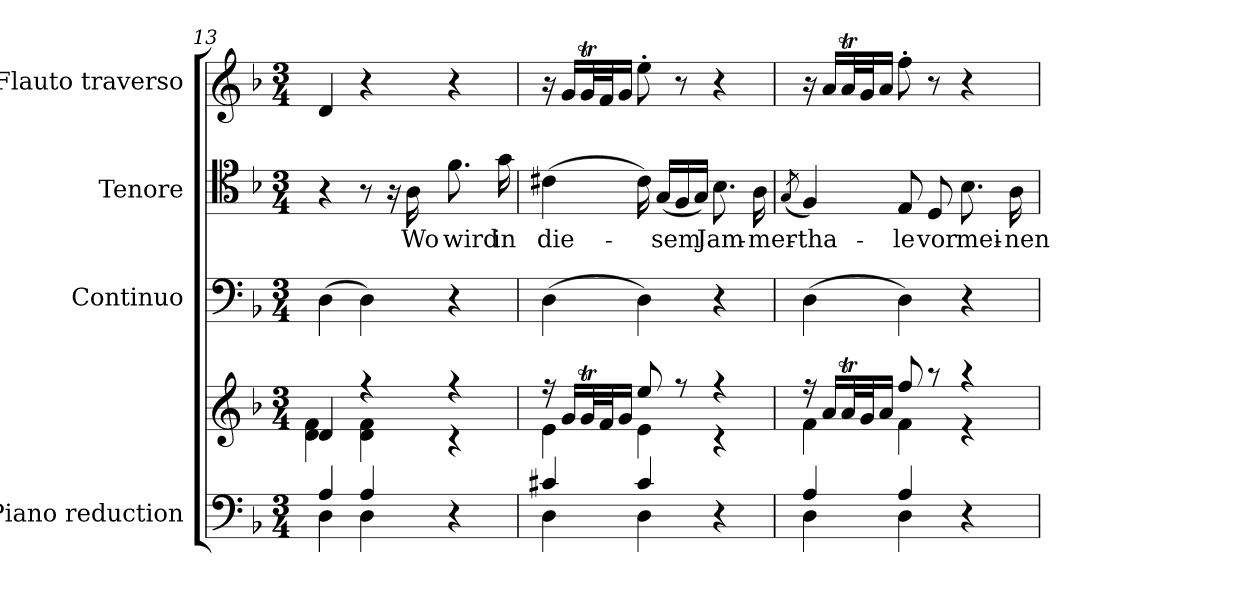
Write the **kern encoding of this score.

**kern	**kern	**kern	**kern	**text	**kern
*part4	*part4	*part3	*part2	*part2	*part1
*staff5	*staff4	*staff3	*staff2	*staff2	*staff1
*I"Piano reduction	*	*I"Continuo	*I"Tenore	*	*I"Flauto traverso
*I'Pno	*	*	*	*	*I'Fl
!!LO:PB:g=z
*clefF4	*clefG2	*clefF4	*clefC4	*	*clefG2
*k[b-]	*k[b-]	*k[b-]	*k[b-]	*	*k[b-]
*M3/4	*M3/4	*M3/4	*M3/4	*	*M3/4
=13	=13	=13	=13	=13	=13
*^	*^	*	*	*	*
4A/	4D\	4d/	4d\ 4f\	(>4D\	4r	.	4d/
4A/	4D\	4r	4d\ 4f\	4D\)	8r	.	4r
.	.	.	.	.	16r	.	.
!	!	!	!	!	!	!LO:LY:b	!
.	.	.	.	.	16A\	Wo	.
!	!	!	!	!	!	!LO:LY:b	!
4r	4ryy	4r	4r	4r	8.f\	wird	4r
!	!	!	!	!	!	!LO:LY:b	!
.	.	.	.	.	16g\	in	.
=14	=14	=14	=14	=14	=14	=14	=14
!	!	!	!	!	!	!LO:LY:b	!
4c#X/	4D\	16r	4e\	(>4D\	(>4c#X\	die-	16r
.	.	16g/LL	.	.	.	.	16g/LL
.	.	32gT/L	.	.	.	.	32gT/L
.	.	32f/J	.	.	.	.	32f/J
.	.	16g/JJ	.	.	.	.	16g/JJ
4c#/	4D\	8ee/	4e\	4D\)	16c#\)	.	8ee'\
!	!	!	!	!	!	!LO:LY:b	!
.	.	.	.	.	(<16G/LL	-sem	.
.	.	8r	.	.	16F/	.	8r
.	.	.	.	.	16G/JJ)	.	.
!	!	!	!	!	!	!LO:LY:b	!
4r	4ryy	4r	4r	4r	8.B-\	Jam-	4r
!	!	!	!	!	!	!LO:LY:b	!
.	.	.	.	.	16A\	-mer-	.
=15	=15	=15	=15	=15	=15	=15	=15
.	.	.	.	.	(<8qG/	.	.
!	!	!	!	!	!	!LO:LY:b	!
4A/	4D\	16r	4f\	(>4D\	4F/)	-tha-	16r
.	.	16a/LL	.	.	.	.	16a/LL
.	.	32at/L	.	.	.	.	32at/L
.	.	32g/J	.	.	.	.	32g/J
.	.	16a/JJ	.	.	.	.	16a/JJ
!	!	!	!	!	!	!LO:LY:b	!
4A/	4D\	8ff/	4f\	4D\)	8E/	-le	8ff'\
!	!	!	!	!	!	!LO:LY:b	!
.	.	8r	.	.	8D/	vor	8r
!	!	!	!	!	!	!LO:LY:b	!
4r	4ryy	4r	4r	4r	8.B-\	mei-	4r
!	!	!	!	!	!	!LO:LY:b	!
.	.	.	.	.	16A\	-nen	.
*v	*v	*	*	*	*	*	*
*	*v	*v	*	*	*	*
=	=	=	=	=	=
*-	*-	*-	*-	*-	*-
